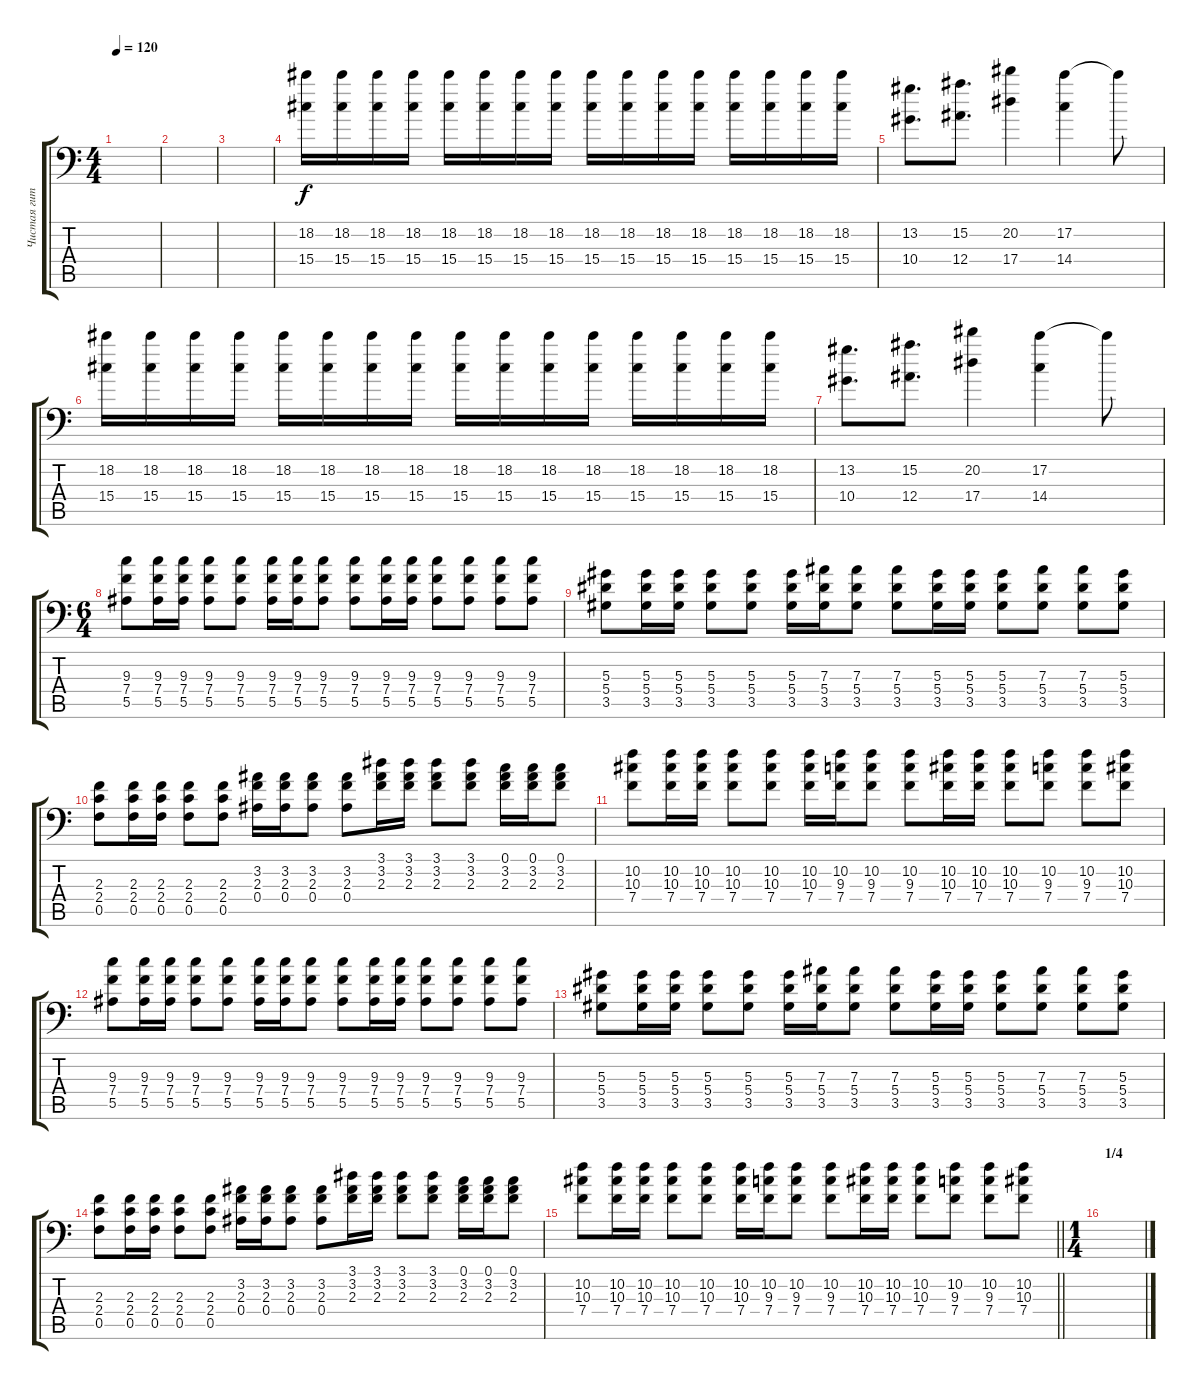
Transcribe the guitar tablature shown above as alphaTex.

\track ("Чистая гитара" "Чистая гит") {instrument acousticguitarsteel}
\staff {score tabs}
\tuning (C4 G3 Eb3 Bb2 F2 Bb1) {hide}
\ts (4 4)
\tempo 120
\clef f4
\ks c
|
|
|
(18.2 15.4).16{instrument overdrivenguitar} (18.2 15.4).16 (18.2 15.4).16 (18.2 15.4).16 (18.2 15.4).16 (18.2 15.4).16 (18.2 15.4).16 (18.2 15.4).16 (18.2 15.4).16 (18.2 15.4).16 (18.2 15.4).16 (18.2 15.4).16 (18.2 15.4).16 (18.2 15.4).16 (18.2 15.4).16 (18.2 15.4).16 |
(13.2 10.4).8{d} (15.2 12.4).8{d} (20.2 17.4).4 (17.2 14.4).4 17.2{t}.8 |
(18.2 15.4).16 (18.2 15.4).16 (18.2 15.4).16 (18.2 15.4).16 (18.2 15.4).16 (18.2 15.4).16 (18.2 15.4).16 (18.2 15.4).16 (18.2 15.4).16 (18.2 15.4).16 (18.2 15.4).16 (18.2 15.4).16 (18.2 15.4).16 (18.2 15.4).16 (18.2 15.4).16 (18.2 15.4).16 |
(13.2 10.4).8{d} (15.2 12.4).8{d} (20.2 17.4).4 (17.2 14.4).4 17.2{t}.8 |
\ts (6 4)
(9.3 7.4 5.5).8 (9.3 7.4 5.5).16 (9.3 7.4 5.5).16 (9.3 7.4 5.5).8 (9.3 7.4 5.5).8 (9.3 7.4 5.5).16 (9.3 7.4 5.5).16 (9.3 7.4 5.5).8 (9.3 7.4 5.5).8 (9.3 7.4 5.5).16 (9.3 7.4 5.5).16 (9.3 7.4 5.5).8 (9.3 7.4 5.5).8 (9.3 7.4 5.5).8 (9.3 7.4 5.5).8 |
(5.3 5.4 3.5).8 (5.3 5.4 3.5).16 (5.3 5.4 3.5).16 (5.3 5.4 3.5).8 (5.3 5.4 3.5).8 (5.3 5.4 3.5).16 (7.3 5.4 3.5).16 (7.3 5.4 3.5).8 (7.3 5.4 3.5).8 (5.3 5.4 3.5).16 (5.3 5.4 3.5).16 (5.3 5.4 3.5).8 (7.3 5.4 3.5).8 (7.3 5.4 3.5).8 (5.3 5.4 3.5).8 |
(2.3 2.4 0.5).8 (2.3 2.4 0.5).16 (2.3 2.4 0.5).16 (2.3 2.4 0.5).8 (2.3 2.4 0.5).8 (3.2 2.3 0.4).16 (3.2 2.3 0.4).16 (3.2 2.3 0.4).8 (3.2 2.3 0.4).8 (3.1 3.2 2.3).16 (3.1 3.2 2.3).16 (3.1 3.2 2.3).8 (3.1 3.2 2.3).8 (0.1 3.2 2.3).16 (0.1 3.2 2.3).16 (0.1 3.2 2.3).8 |
(10.2 10.3 7.4).8 (10.2 10.3 7.4).16 (10.2 10.3 7.4).16 (10.2 10.3 7.4).8 (10.2 10.3 7.4).8 (10.2 10.3 7.4).16 (10.2 9.3 7.4).16 (10.2 9.3 7.4).8 (10.2 9.3 7.4).8 (10.2 10.3 7.4).16 (10.2 10.3 7.4).16 (10.2 10.3 7.4).8 (10.2 9.3 7.4).8 (10.2 9.3 7.4).8 (10.2 10.3 7.4).8 |
(9.3 7.4 5.5).8 (9.3 7.4 5.5).16 (9.3 7.4 5.5).16 (9.3 7.4 5.5).8 (9.3 7.4 5.5).8 (9.3 7.4 5.5).16 (9.3 7.4 5.5).16 (9.3 7.4 5.5).8 (9.3 7.4 5.5).8 (9.3 7.4 5.5).16 (9.3 7.4 5.5).16 (9.3 7.4 5.5).8 (9.3 7.4 5.5).8 (9.3 7.4 5.5).8 (9.3 7.4 5.5).8 |
(5.3 5.4 3.5).8 (5.3 5.4 3.5).16 (5.3 5.4 3.5).16 (5.3 5.4 3.5).8 (5.3 5.4 3.5).8 (5.3 5.4 3.5).16 (7.3 5.4 3.5).16 (7.3 5.4 3.5).8 (7.3 5.4 3.5).8 (5.3 5.4 3.5).16 (5.3 5.4 3.5).16 (5.3 5.4 3.5).8 (7.3 5.4 3.5).8 (7.3 5.4 3.5).8 (5.3 5.4 3.5).8 |
(2.3 2.4 0.5).8 (2.3 2.4 0.5).16 (2.3 2.4 0.5).16 (2.3 2.4 0.5).8 (2.3 2.4 0.5).8 (3.2 2.3 0.4).16 (3.2 2.3 0.4).16 (3.2 2.3 0.4).8 (3.2 2.3 0.4).8 (3.1 3.2 2.3).16 (3.1 3.2 2.3).16 (3.1 3.2 2.3).8 (3.1 3.2 2.3).8 (0.1 3.2 2.3).16 (0.1 3.2 2.3).16 (0.1 3.2 2.3).8 |
\barLineRight lightlight
(10.2 10.3 7.4).8 (10.2 10.3 7.4).16 (10.2 10.3 7.4).16 (10.2 10.3 7.4).8 (10.2 10.3 7.4).8 (10.2 10.3 7.4).16 (10.2 9.3 7.4).16 (10.2 9.3 7.4).8 (10.2 9.3 7.4).8 (10.2 10.3 7.4).16 (10.2 10.3 7.4).16 (10.2 10.3 7.4).8 (10.2 9.3 7.4).8 (10.2 9.3 7.4).8 (10.2 10.3 7.4).8 |
\ts (1 4)
\section ("" "1/4")
